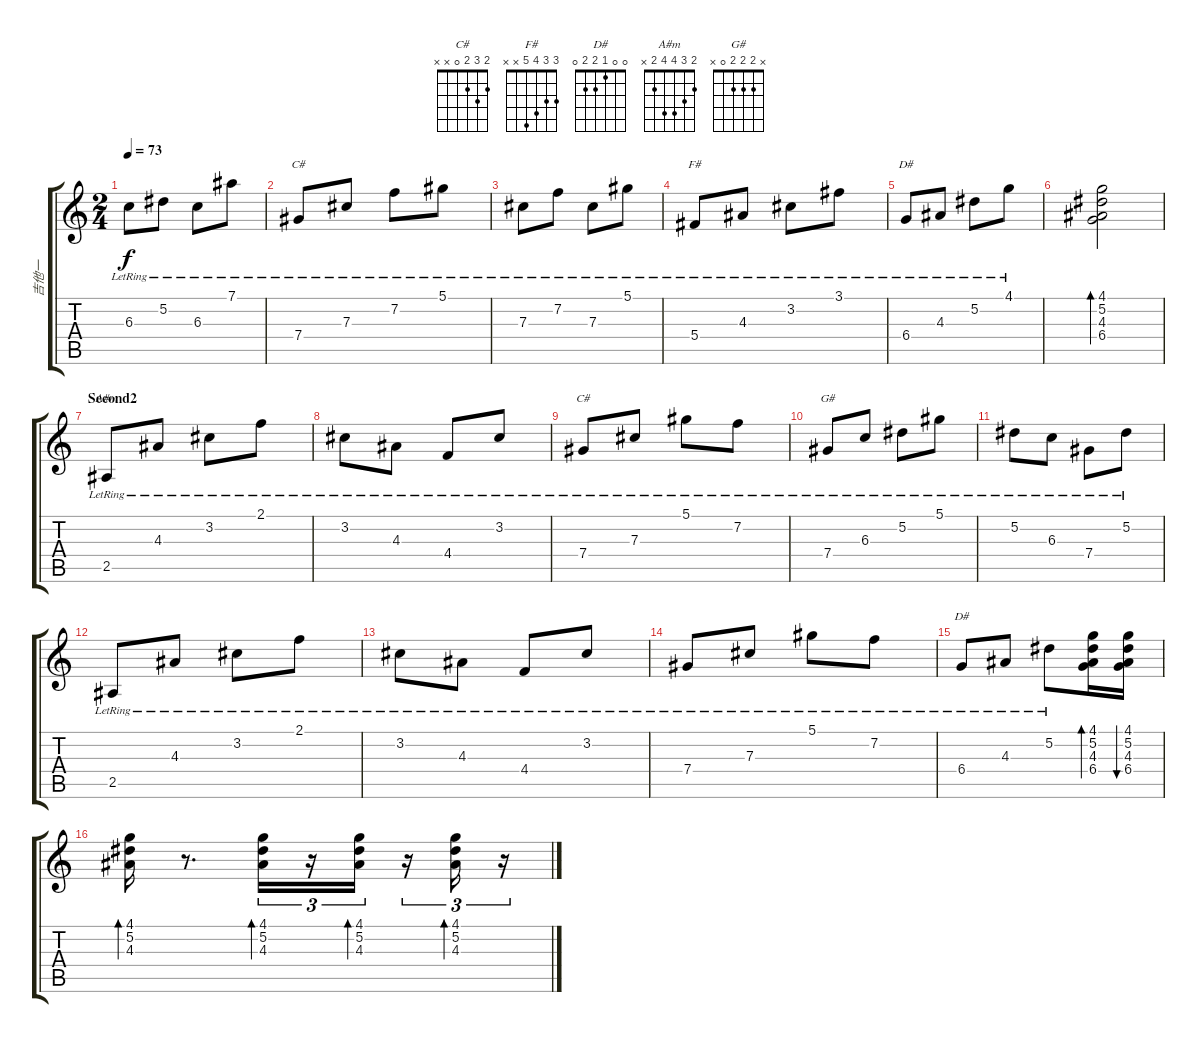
\track ("吉他一" "吉他一") {instrument electricguitarclean}
\staff {score tabs}
\tuning (Eb4 Bb3 Gb3 Db3 Ab2 Eb2) {hide}
\chord ("C#" 5 7 7 7 x x) {firstfret 5}
\chord ("F#" 3 3 4 5 x x)
\chord ("D#" 4 5 4 6 x x) {firstfret 4}
\chord ("A#m" 2 3 4 4 2 x)
\chord ("C#" 2 3 2 0 x x)
\chord ("G#" x 2 2 2 0 x)
\chord ("D#" 0 0 1 2 2 0)
\ts (2 4)
\tempo 73
\clef g2
\ks c
6.3{lr}.8{dy f} 5.2{lr}.8 6.3{lr}.8 7.1{lr}.8 |
7.4{lr}.8{ch "C#"} 7.3{lr}.8 7.2{lr}.8 5.1{lr}.8 |
7.3{lr}.8 7.2{lr}.8 7.3{lr}.8 5.1{lr}.8 |
5.4{lr}.8{ch "F#"} 4.3{lr}.8 3.2{lr}.8 3.1{lr}.8 |
6.4{lr}.8{ch "D#"} 4.3{lr}.8 5.2{lr}.8 4.1{lr}.8 |
(4.1 5.2 4.3 6.4).2{bd 240} |
\section ("" "Second2")
2.5{lr}.8{ch "A#m"} 4.3{lr}.8 3.2{lr}.8 2.1{lr}.8 |
3.2{lr}.8 4.3{lr}.8 4.4{lr}.8 3.2{lr}.8 |
7.4{lr}.8{ch "C#"} 7.3{lr}.8 5.1{lr}.8 7.2{lr}.8 |
7.4{lr}.8{ch "G#"} 6.3{lr}.8 5.2{lr}.8 5.1{lr}.8 |
5.2{lr}.8 6.3{lr}.8 7.4{lr}.8 5.2{lr}.8 |
2.5{lr}.8 4.3{lr}.8 3.2{lr}.8 2.1{lr}.8 |
3.2{lr}.8 4.3{lr}.8 4.4{lr}.8 3.2{lr}.8 |
7.4{lr}.8 7.3{lr}.8 5.1{lr}.8 7.2{lr}.8 |
6.4{lr}.8{ch "D#"} 4.3{lr}.8 5.2{lr}.8 (4.1 5.2 4.3 6.4).16{bd 60} (4.1 5.2 4.3 6.4).16{bu 60} |
(4.1 5.2 4.3).16{bd 60} r.8{d} (4.1 5.2 4.3).16{tu (3 2) bd 60} r.16{tu (3 2)} (4.1 5.2 4.3).16{tu (3 2) bd 60} r.16{tu (3 2)} (4.1 5.2 4.3).16{tu (3 2) bd 60} r.16{tu (3 2)}
